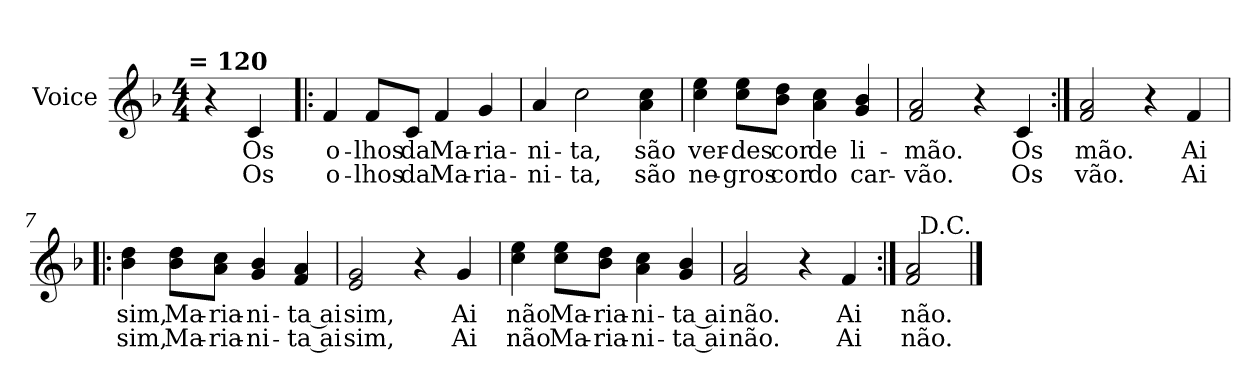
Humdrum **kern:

**kern	**text	**text
*part1	*part1	*part1
*staff1	*staff1	*staff1
*I"Voice	*	*
*I'Vo.	*	*
*clefG2	*	*
*k[b-]	*	*
!!LO:TX:omd:t=\n                                = 120
*M4/4	*	*
*MM120	*	*
=1	=1	=1
4r	.	.
4c/	Os	Os
=2!|:	=2!|:	=2!|:
4f/	o-	o-
8f/L	-lhos	-lhos
8c/J	da	da
4f/	Ma-	Ma-
4g/	-ria-	-ria-
=3	=3	=3
4a/	-ni-	-ni-
2cc\	-ta,	-ta,
4a\ 4cc\	são	são
=4	=4	=4
4cc\ 4ee\	ver-	ne-
8cc\ 8ee\L	-des	-gros
8b-\ 8dd\J	cor	cor
4a\ 4cc\	de	do
4g/ 4b-/	li-	car-
=5	=5	=5
2f/ 2a/	-mão.	-vão.
4r	.	.
4c/	Os	Os
!!LO:LB:g=z
=6:|!	=6:|!	=6:|!
2f/ 2a/	mão.	-vão.
4r	.	.
4f/	Ai	Ai
=7!|:	=7!|:	=7!|:
4b-\ 4dd\	sim,	sim,
8b-\ 8dd\L	Ma-	Ma-
8a\ 8cc\J	-ria-	-ria-
4g/ 4b-/	-ni-	-ni-
4f/ 4a/	-ta ai	-ta ai
=8	=8	=8
2e/ 2g/	sim,	sim,
4r	.	.
4g/	Ai	Ai
=9	=9	=9
4cc\ 4ee\	não	não
8cc\ 8ee\L	Ma-	Ma-
8b-\ 8dd\J	-ria-	-ria-
4a\ 4cc\	-ni-	-ni-
4g/ 4b-/	-ta ai	-ta ai
=10	=10	=10
2f/ 2a/	não.	não.
4r	.	.
4f/	Ai	Ai
=11:|!	=11:|!	=11:|!
2f/ 2a/	não.	não.
!LO:TX:a:rj:t=D.C.	!	!
==	==	==
*-	*-	*-
